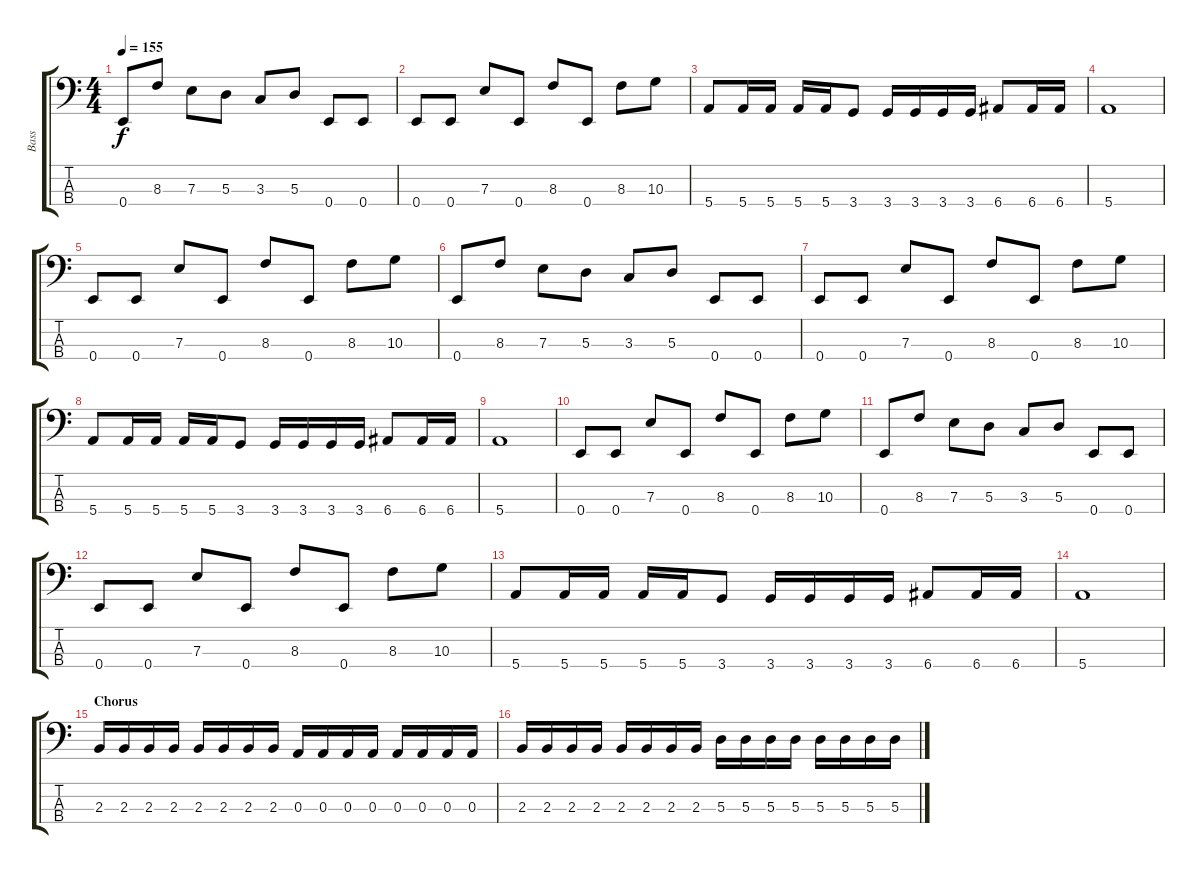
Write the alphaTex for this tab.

\track ("Bass" "Bass") {instrument electricbasspick}
\staff {score tabs}
\tuning (G2 D2 A1 E1) {hide}
\ts (4 4)
\tempo 155
\clef f4
\ks c
0.4.8{dy f} 8.3.8 7.3.8 5.3.8 3.3.8 5.3.8 0.4.8 0.4.8 |
0.4.8 0.4.8 7.3.8 0.4.8 8.3.8 0.4.8 8.3.8 10.3.8 |
5.4.8 5.4.16 5.4.16 5.4.16 5.4.16 3.4.8 3.4.16 3.4.16 3.4.16 3.4.16 6.4.8 6.4.16 6.4.16 |
5.4.1 |
0.4.8 0.4.8 7.3.8 0.4.8 8.3.8 0.4.8 8.3.8 10.3.8 |
0.4.8 8.3.8 7.3.8 5.3.8 3.3.8 5.3.8 0.4.8 0.4.8 |
0.4.8 0.4.8 7.3.8 0.4.8 8.3.8 0.4.8 8.3.8 10.3.8 |
5.4.8 5.4.16 5.4.16 5.4.16 5.4.16 3.4.8 3.4.16 3.4.16 3.4.16 3.4.16 6.4.8 6.4.16 6.4.16 |
5.4.1 |
0.4.8 0.4.8 7.3.8 0.4.8 8.3.8 0.4.8 8.3.8 10.3.8 |
0.4.8 8.3.8 7.3.8 5.3.8 3.3.8 5.3.8 0.4.8 0.4.8 |
0.4.8 0.4.8 7.3.8 0.4.8 8.3.8 0.4.8 8.3.8 10.3.8 |
5.4.8 5.4.16 5.4.16 5.4.16 5.4.16 3.4.8 3.4.16 3.4.16 3.4.16 3.4.16 6.4.8 6.4.16 6.4.16 |
5.4.1 |
\section ("" "Chorus")
2.3.16 2.3.16 2.3.16 2.3.16 2.3.16 2.3.16 2.3.16 2.3.16 0.3.16 0.3.16 0.3.16 0.3.16 0.3.16 0.3.16 0.3.16 0.3.16 |
2.3.16 2.3.16 2.3.16 2.3.16 2.3.16 2.3.16 2.3.16 2.3.16 5.3.16 5.3.16 5.3.16 5.3.16 5.3.16 5.3.16 5.3.16 5.3.16
